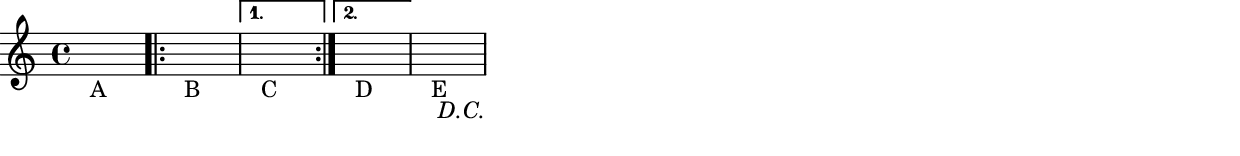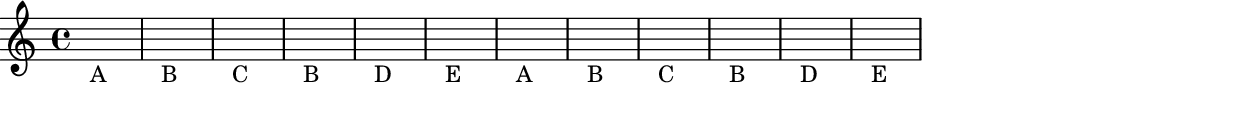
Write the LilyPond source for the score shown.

%% Generated by lilypond-book
%% Options: [exampleindent=10.16\mm,indent=0\mm,line-width=160\mm]
\include "lilypond-book-preamble.ly"


% ****************************************************************
% Start cut-&-pastable-section
% ****************************************************************

#(ly:set-option 'eps-box-padding 3.000000)



\paper {
  indent = 0\mm
  line-width = 160\mm
  % offset the left padding, also add 1mm as lilypond creates cropped
  % images with a little space on the right
  line-width = #(- line-width (* mm  3.000000) (* mm 1))
}

\layout {
  
}





% ****************************************************************
% ly snippet:
% ****************************************************************
\sourcefilename "/home/gub/NewGub/gub/target/linux-x86/src/lilypond-git.sv.gnu.org--lilypond.git-release-unstable/input/regression/repeat-volta-in-segno-middle.ly"
\sourcefileline 0
\version "2.23.6"

#(ly:set-option 'warning-as-error #t)

\header {
  texidoc="This tests a @code{\\repeat volta} inside and in the middle
of a @code{\\repeat segno}.  The music unfolds to ABCBDE ABCBDE."
}

piece = \new Voice \fixed c' {
  \repeat segno 2 {
    s1_"A"
    \repeat volta 2 {
      s1_"B"
      \alternative {
        s1_"C"
        s1_"D"
      }
    }
    s1_"E"
  }
}

\new Score { \piece }
\new Score { \unfoldRepeats \piece }



% ****************************************************************
% end ly snippet
% ****************************************************************
